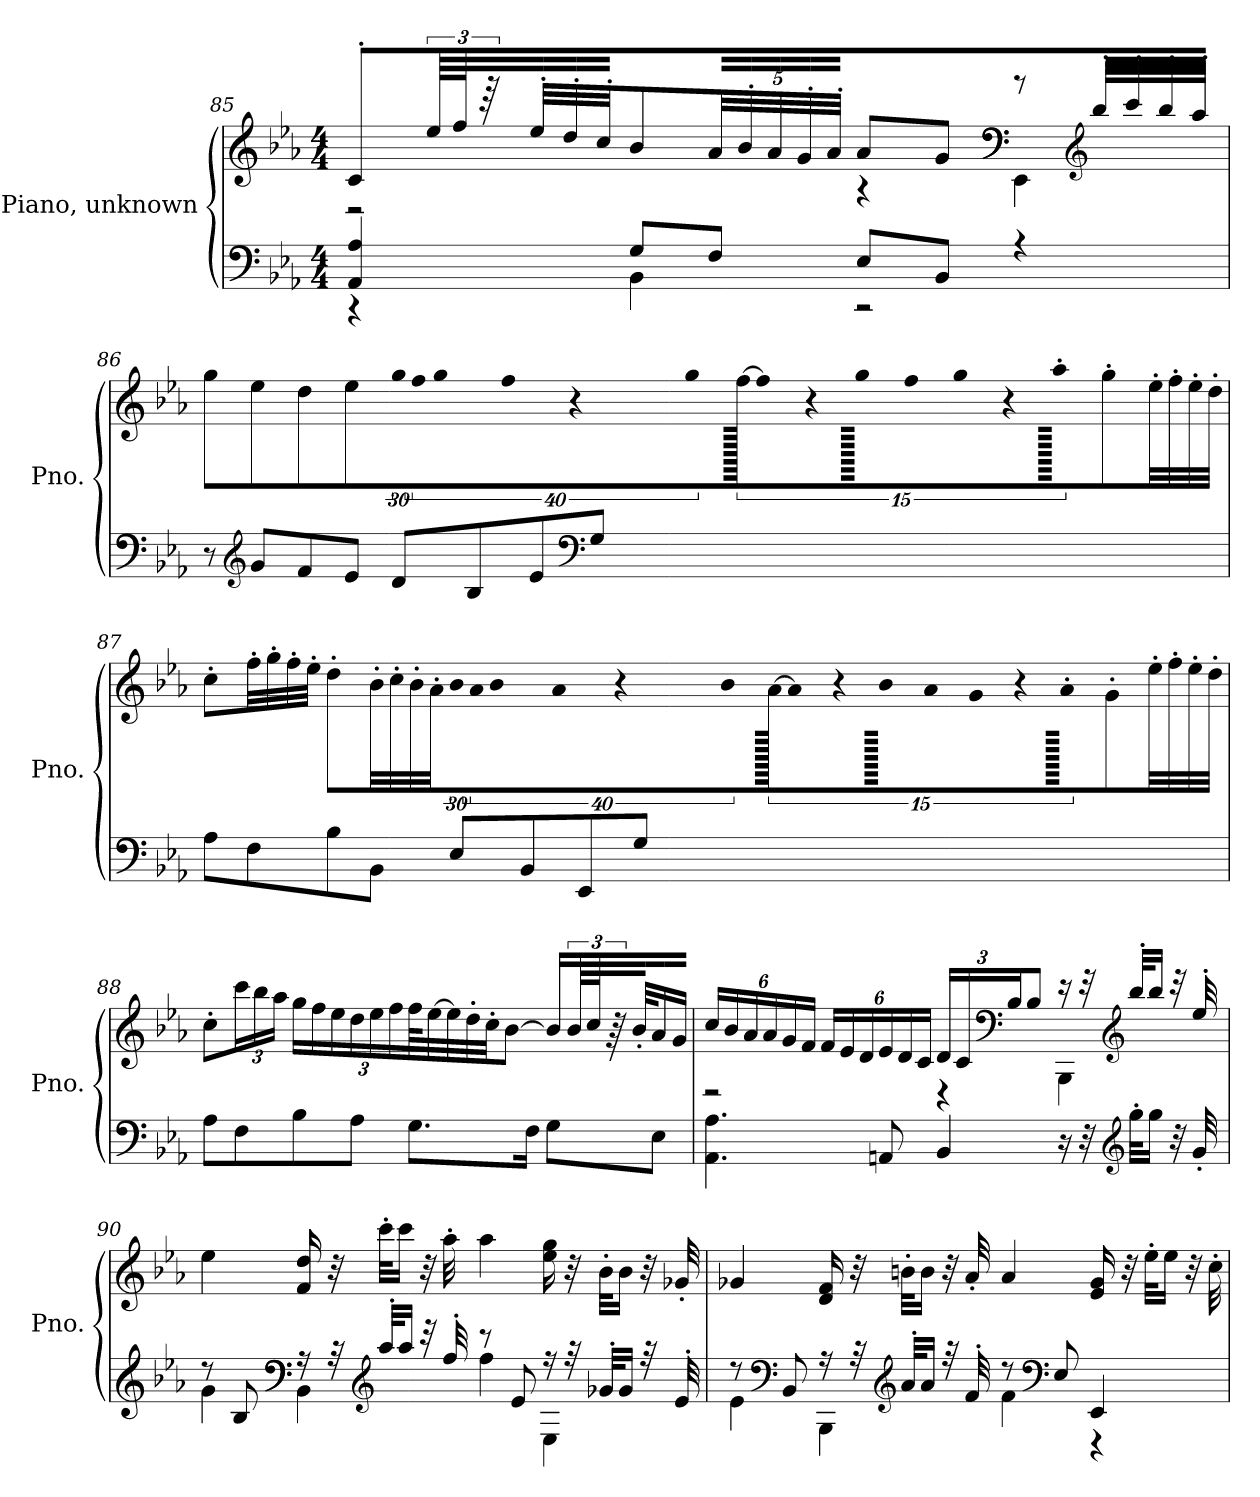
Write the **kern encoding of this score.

**kern	**kern
*part1	*part1
*staff2	*staff1
*I"Piano, unknown	*
*I'Pno.	*
!!LO:PB:g=z
*clefF4	*clefG2
*k[b-e-a-]	*k[b-e-a-]
*M4/4	*M4/4
=85	=85
*^	*^
4AA-/ 4A-/	4r	8c'/L	2r
.	.	96ee-/LLL	.
.	.	96ff/JJJJ	.
.	.	96r	.
.	.	32ee-'/LLL	.
.	.	32dd'/	.
.	.	32cc'/JJ	.
8G/L	4BB-\	8b-/	.
*	*	*Xbrackettup	*
8F/J	.	40a-/LL	.
.	.	40b-'/	.
.	.	40a-/	.
.	.	40g'/	.
.	.	40a-'/JJJ	.
8E-/L	2r	8a-/L	4r
8BB-/J	.	8g/J	.
*	*	*clefF4	*
4r	.	8r	4EE-\
*	*	*clefG2	*
.	.	32bb-'/LLL	.
.	.	32ccc'/	.
.	.	32bb-'/	.
.	.	32aa-'/JJJ	.
*v	*v	*	*
*	*v	*v
!!LO:LB:g=z
=86	=86
8r	8gg\L
*clefG2	*
8g/L	8ee-\
8f/	8dd\
8e-/J	8ee-\
*	*brackettup
!	!LO:N:vis=64
8d/L	960%17gg\KLL
!	!LO:N:vis=32
.	640%23ff\
!	!LO:N:vis=64
.	960%17gg\L
!	!LO:N:vis=64
.	960%17ff\JJJJ
!	!LO:N:vis=64
.	960%17r
.	1920ryy
!	!LO:N:vis=64
.	960%17gg\LLLL
8B-/	[1920ff\
.	640%11ff\JJJ]
!	!LO:N:vis=64
.	960%17r
.	1920ryy
!	!LO:N:vis=64
.	960%17gg\LLLL
!	!LO:N:vis=64
.	960%17ff\
!	!LO:N:vis=64
.	960%17gg\JJJJ
!	!LO:N:vis=64
.	960%17r
.	1920ryy
!	!LO:N:vis=64
.	960%17aa-'\KKKL
8e-/	8gg'\
*clefF4	*
8G/J	32ee-'\LL
.	32ff'\
.	32ee-'\
.	32dd'\JJJ
!!LO:LB:g=z
=87	=87
8A-\L	8cc'\L
8F\	32ff'\LL
.	32gg'\
.	32ff'\
.	32ee-'\JJJ
8B-\	8dd'\L
8BB-\J	32b-'\LL
.	32cc'\
.	32b-'\
.	32a-'\
!	!LO:N:vis=64
8E-/L	960%17b-\K
!	!LO:N:vis=32
.	640%23a-\
!	!LO:N:vis=64
.	960%17b-\L
!	!LO:N:vis=64
.	960%17a-\JJJJ
!	!LO:N:vis=64
.	960%17r
.	1920ryy
!	!LO:N:vis=64
.	960%17b-/LLLL
8BB-/	[1920a-/
.	640%11a-/JJJ]
!	!LO:N:vis=64
.	960%17r
.	1920ryy
!	!LO:N:vis=64
.	960%17b-/LLLL
!	!LO:N:vis=64
.	960%17a-/
!	!LO:N:vis=64
.	960%17g/JJJJ
!	!LO:N:vis=64
.	960%17r
.	1920ryy
!	!LO:N:vis=64
.	960%17a-'\KKKL
8EE-/	8g'\
8G/J	32ee-'\LL
.	32ff'\
.	32ee-'\
.	32dd'\JJJ
!!LO:LB:g=z
=88	=88
8A-\L	8cc'\L
*	*Xbrackettup
8F\	24ccc\L
.	24bb-\
.	24aa-\JJ
8B-\	24gg\LL
.	24ff\
.	24ee-\
8A-\J	24dd\
.	24ee-\
.	24ff\
8.G\L	96ff\KL
.	[48ee-\
.	32ee-\]
.	32dd'\
.	32cc'\JJ
.	[8b-\J
16F\Jk	.
8G\L	16b-\LL]
*	*brackettup
.	96b-\LL
.	96cc\JJJJ
.	96r
.	32b-'/KLL
8E-\J	16a-/
.	16g/JJ
!!LO:LB:g=z
=89	=89
*	*Xbrackettup
*	*^
4.AA-\ 4.A-\	24cc/LL	2r
.	24b-/	.
.	24a-/	.
.	24a-/	.
.	24g/	.
.	24f/JJ	.
.	24f/LL	.
.	24e-/	.
.	24d/	.
8AAn/	24e-/	.
.	24d/	.
.	24c/JJ	.
4BB-/	24d/LL	4r
.	24c/	.
*	*clefF4	*
.	24B-/J	.
.	8B-/J	.
16r	16r	4BBB-\
32r	32r	.
*clefG2	*clefG2	*
32gg'\KLL	32bb-'/KLL	.
16gg\JJ	16bb-/JJ	.
32r	32r	.
32g'/	32ee-'/	.
*	*v	*v
!!LO:LB:g=z
=90	=90
*^	*
8r	4g\	4ee-\
8B-/	.	.
*clefF4	*	*
16r	4BB-\	16f/ 16dd/
32r	.	32r
*clefG2	*	*
32aa-'/KLL	.	32ccc'\KLL
16aa-/JJ	.	16ccc\JJ
32r	.	32r
32ff'/	.	32aa-'\
8r	4ff\	4aa-\
8e-/	.	.
16r	4E-\	16ee-\ 16gg\
32r	.	32r
32g-X'/KLL	.	32b-'\KLL
16g-/JJ	.	16b-\JJ
32r	.	32r
32e-'/	.	32g-X'/
!!LO:PB:g=z
=91	=91	=91
8r	4e-\	4g-X/
*clefF4	*	*
8BB-/	.	.
16r	4BBB-\	16d/ 16f/
32r	.	32r
*clefG2	*	*
32a-'/KLL	.	32bn'\KLL
16a-/JJ	.	16b\JJ
32r	.	32r
32f'/	.	32a-'/
8r	4f\	4a-/
*clefF4	*	*
8E-/	.	.
4EE-/	4r	16e-/ 16g-/
.	.	32r
.	.	32ee-'\KLL
.	.	16ee-\JJ
.	.	32r
.	.	32cc'\
*v	*v	*
=	=
*-	*-
